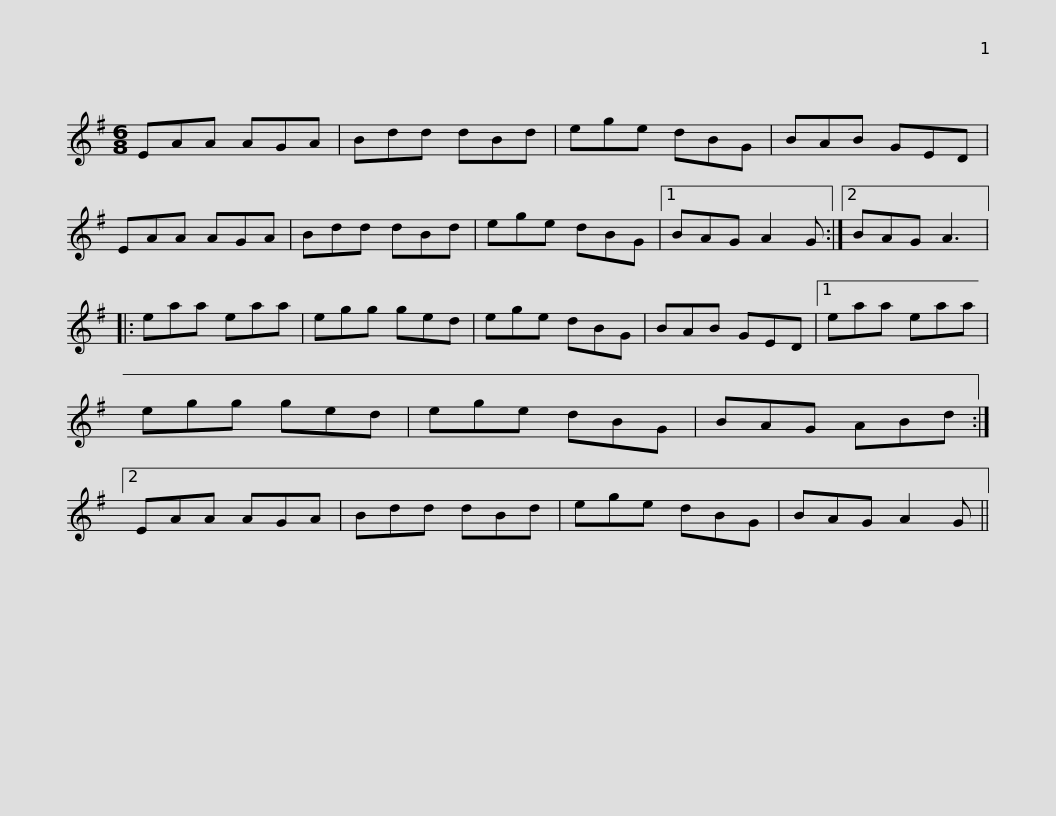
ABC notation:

X:1
L:1/8
M:6/8
I:linebreak $
K:G
V:1 treble
V:1
 EAA AGA | Bdd dBd | ege dBG | BAB GED | EAA AGA | %5
 Bdd dBd | ege dBG |1$ BAG A2 G :|2 BAG A3 |: eaa eaa | %10
 egg ged | ege dBG | BAB GED |1 eaa eaa |$ egg ged | %15
 ege dBG | BAG ABd :|2 EAA AGA | Bdd dBd | ege dBG | %20
 BAG A2 G || %21
